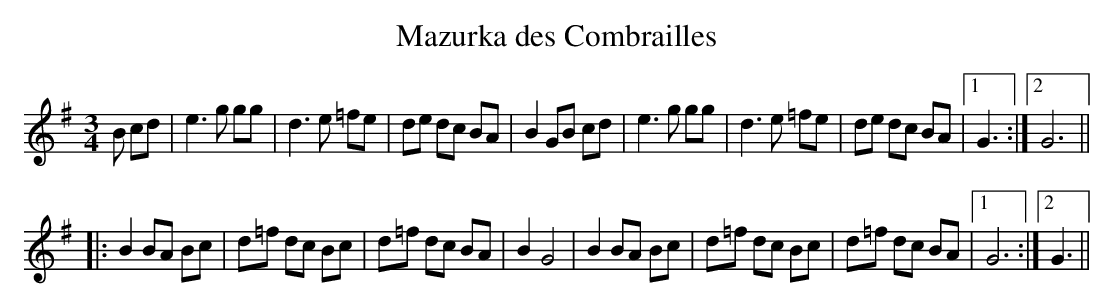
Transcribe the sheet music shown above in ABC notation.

X:1
T:Mazurka des Combrailles
M:3/4
L:1/8
K:G
B cd|e3 g gg|d3 e =fe|de dc BA|B2 GB cd|\
e3 g gg|d3 e =fe|de dc BA|1 G3:|2 G6||
|:B2 BA Bc|d=f dc Bc|d=f dc BA|B2G4|\
B2 BA Bc|d=f dc Bc|d=f dc BA|1 G6:|2 G3||
